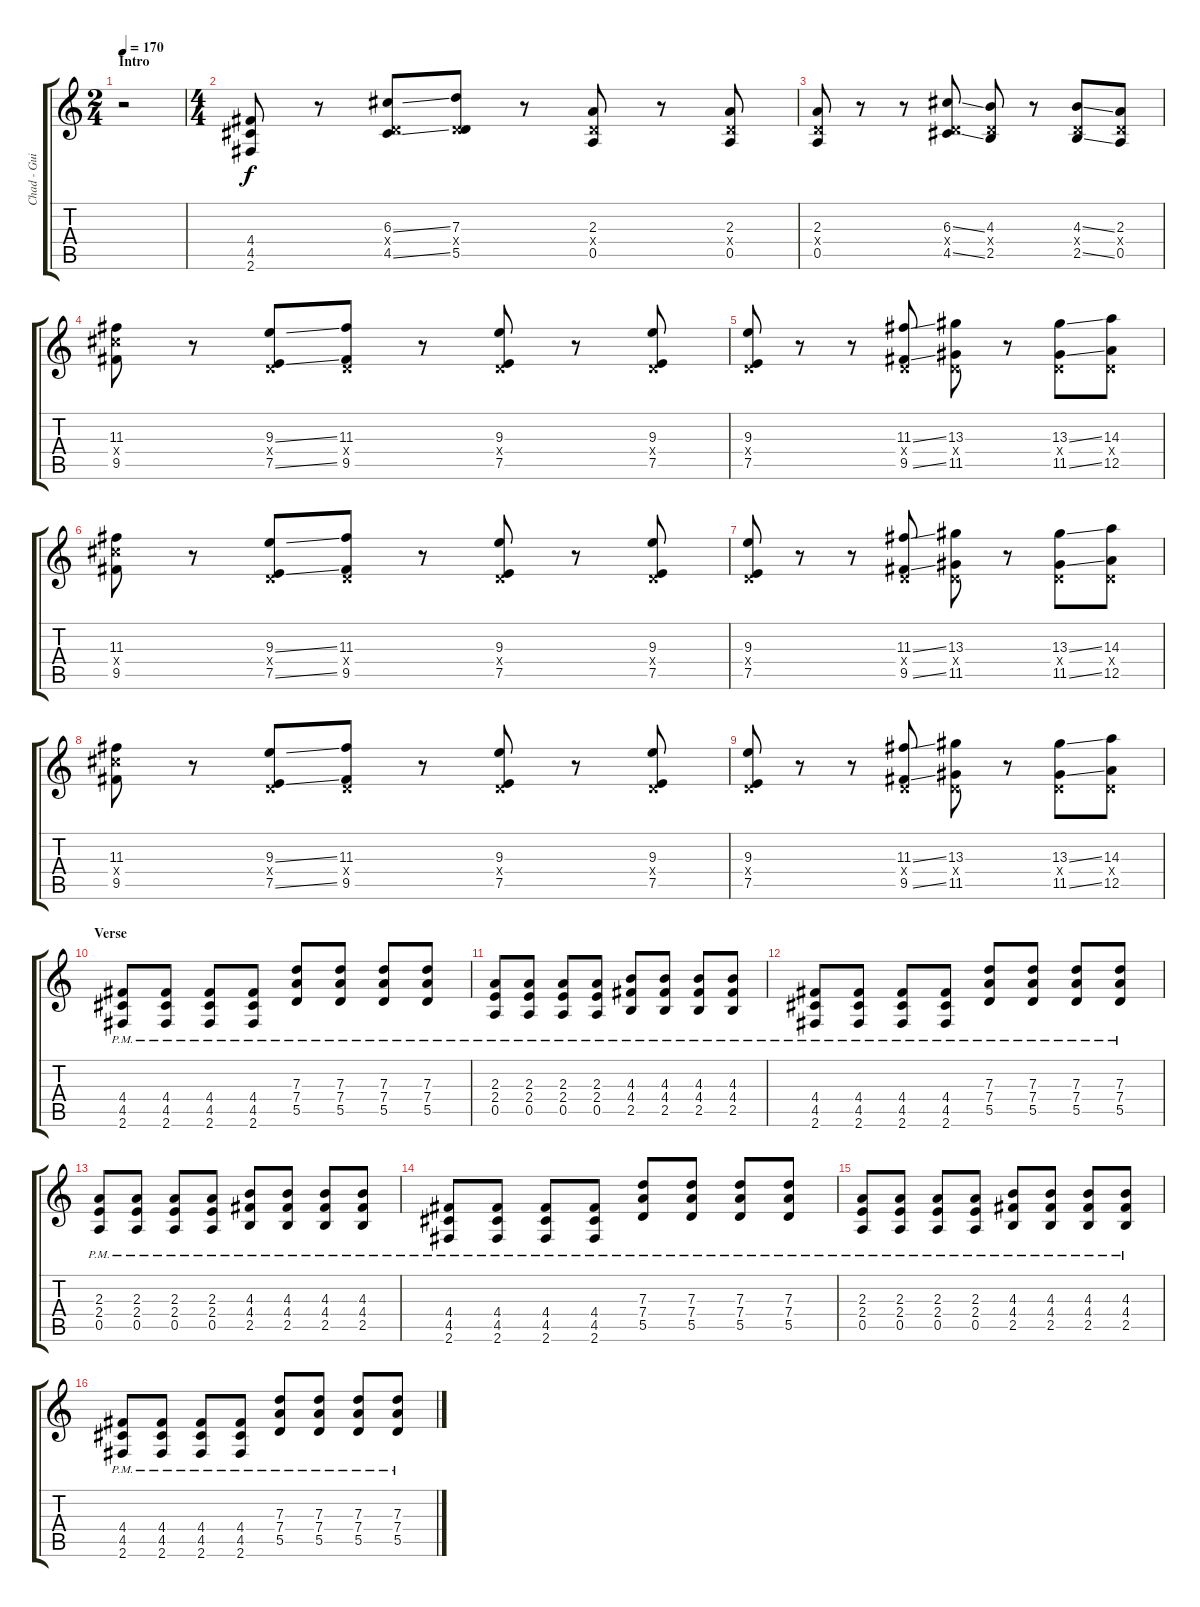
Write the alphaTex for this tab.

\track ("Chad - Guitar" "Chad - Gui") {instrument distortionguitar}
\staff {score tabs}
\tuning (E4 B3 G3 D3 A2 E2) {hide}
\ts (2 4)
\section ("" "Intro")
\tempo 170
\clef g2
\ks c
r.2{dy f instrument distortionguitar} |
\ts (4 4)
(4.4 4.5 2.6).8 r.8 (6.3{ss} 0.4{x} 4.5{ss}).8 (7.3 0.4{x} 5.5).8 r.8 (2.3 0.4{x} 0.5).8 r.8 (2.3 0.4{x} 0.5).8 |
(2.3 0.4{x} 0.5).8 r.8 r.8 (6.3{ss} 0.4{x} 4.5{ss}).8 (4.3 0.4{x} 2.5).8 r.8 (4.3{ss} 0.4{x} 2.5{ss}).8 (2.3 0.4{x} 0.5).8 |
(11.3 11.4{x} 9.5).8 r.8 (9.3{ss} 0.4{x} 7.5{ss}).8 (11.3 0.4{x} 9.5).8 r.8 (9.3 0.4{x} 7.5).8 r.8 (9.3 0.4{x} 7.5).8 |
(9.3 0.4{x} 7.5).8 r.8 r.8 (11.3{ss} 0.4{x} 9.5{ss}).8 (13.3 0.4{x} 11.5).8 r.8 (13.3{ss} 0.4{x} 11.5{ss}).8 (14.3 0.4{x} 12.5).8 |
(11.3 11.4{x} 9.5).8 r.8 (9.3{ss} 0.4{x} 7.5{ss}).8 (11.3 0.4{x} 9.5).8 r.8 (9.3 0.4{x} 7.5).8 r.8 (9.3 0.4{x} 7.5).8 |
(9.3 0.4{x} 7.5).8 r.8 r.8 (11.3{ss} 0.4{x} 9.5{ss}).8 (13.3 0.4{x} 11.5).8 r.8 (13.3{ss} 0.4{x} 11.5{ss}).8 (14.3 0.4{x} 12.5).8 |
(11.3 11.4{x} 9.5).8 r.8 (9.3{ss} 0.4{x} 7.5{ss}).8 (11.3 0.4{x} 9.5).8 r.8 (9.3 0.4{x} 7.5).8 r.8 (9.3 0.4{x} 7.5).8 |
(9.3 0.4{x} 7.5).8 r.8 r.8 (11.3{ss} 0.4{x} 9.5{ss}).8 (13.3 0.4{x} 11.5).8 r.8 (13.3{ss} 0.4{x} 11.5{ss}).8 (14.3 0.4{x} 12.5).8 |
\section ("" "Verse")
(4.4{pm} 4.5{pm} 2.6{pm}).8 (4.4{pm} 4.5{pm} 2.6{pm}).8 (4.4{pm} 4.5{pm} 2.6{pm}).8 (4.4{pm} 4.5{pm} 2.6{pm}).8 (7.3{pm} 7.4{pm} 5.5{pm}).8 (7.3{pm} 7.4{pm} 5.5{pm}).8 (7.3{pm} 7.4{pm} 5.5{pm}).8 (7.3{pm} 7.4{pm} 5.5{pm}).8 |
(2.3{pm} 2.4{pm} 0.5{pm}).8 (2.3{pm} 2.4{pm} 0.5{pm}).8 (2.3{pm} 2.4{pm} 0.5{pm}).8 (2.3{pm} 2.4{pm} 0.5{pm}).8 (4.3{pm} 4.4{pm} 2.5{pm}).8 (4.3{pm} 4.4{pm} 2.5{pm}).8 (4.3{pm} 4.4{pm} 2.5{pm}).8 (4.3{pm} 4.4{pm} 2.5{pm}).8 |
(4.4{pm} 4.5{pm} 2.6{pm}).8 (4.4{pm} 4.5{pm} 2.6{pm}).8 (4.4{pm} 4.5{pm} 2.6{pm}).8 (4.4{pm} 4.5{pm} 2.6{pm}).8 (7.3{pm} 7.4{pm} 5.5{pm}).8 (7.3{pm} 7.4{pm} 5.5{pm}).8 (7.3{pm} 7.4{pm} 5.5{pm}).8 (7.3{pm} 7.4{pm} 5.5{pm}).8 |
(2.3{pm} 2.4{pm} 0.5{pm}).8 (2.3{pm} 2.4{pm} 0.5{pm}).8 (2.3{pm} 2.4{pm} 0.5{pm}).8 (2.3{pm} 2.4{pm} 0.5{pm}).8 (4.3{pm} 4.4{pm} 2.5{pm}).8 (4.3{pm} 4.4{pm} 2.5{pm}).8 (4.3{pm} 4.4{pm} 2.5{pm}).8 (4.3{pm} 4.4{pm} 2.5{pm}).8 |
(4.4{pm} 4.5{pm} 2.6{pm}).8 (4.4{pm} 4.5{pm} 2.6{pm}).8 (4.4{pm} 4.5{pm} 2.6{pm}).8 (4.4{pm} 4.5{pm} 2.6{pm}).8 (7.3{pm} 7.4{pm} 5.5{pm}).8 (7.3{pm} 7.4{pm} 5.5{pm}).8 (7.3{pm} 7.4{pm} 5.5{pm}).8 (7.3{pm} 7.4{pm} 5.5{pm}).8 |
(2.3{pm} 2.4{pm} 0.5{pm}).8 (2.3{pm} 2.4{pm} 0.5{pm}).8 (2.3{pm} 2.4{pm} 0.5{pm}).8 (2.3{pm} 2.4{pm} 0.5{pm}).8 (4.3{pm} 4.4{pm} 2.5{pm}).8 (4.3{pm} 4.4{pm} 2.5{pm}).8 (4.3{pm} 4.4{pm} 2.5{pm}).8 (4.3{pm} 4.4{pm} 2.5{pm}).8 |
(4.4{pm} 4.5{pm} 2.6{pm}).8 (4.4{pm} 4.5{pm} 2.6{pm}).8 (4.4{pm} 4.5{pm} 2.6{pm}).8 (4.4{pm} 4.5{pm} 2.6{pm}).8 (7.3{pm} 7.4{pm} 5.5{pm}).8 (7.3{pm} 7.4{pm} 5.5{pm}).8 (7.3{pm} 7.4{pm} 5.5{pm}).8 (7.3{pm} 7.4{pm} 5.5{pm}).8
